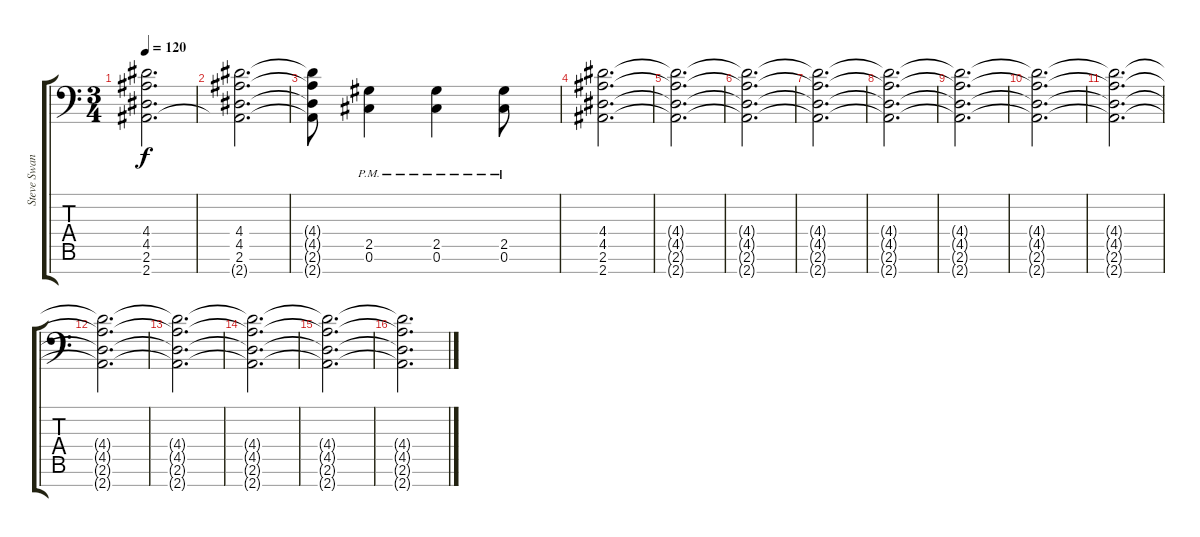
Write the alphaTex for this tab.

\track ("Steve Swanson" "Steve Swan") {instrument distortionguitar}
\staff {score tabs}
\tuning (Db4 Ab3 E3 B2 Gb2 Db2 Ab1) {hide}
\ts (3 4)
\tempo 120
\clef f4
\ks c
(4.4{t} 4.5{t} 2.6{t} 2.7{t}).2{d dy f} |
(4.4 4.5 2.6 2.7{t}).2{d} |
(4.4{t} 4.5{t} 2.6{t} 2.7{t}).8 (2.5{pm} 0.6{pm}).4 (2.5{pm} 0.6{pm}).4 (2.5{pm} 0.6{pm}).8 |
(4.4 4.5 2.6 2.7).2{d} |
(4.4{t} 4.5{t} 2.6{t} 2.7{t}).2{d} |
(4.4{t} 4.5{t} 2.6{t} 2.7{t}).2{d} |
(4.4{t} 4.5{t} 2.6{t} 2.7{t}).2{d} |
(4.4{t} 4.5{t} 2.6{t} 2.7{t}).2{d} |
(4.4{t} 4.5{t} 2.6{t} 2.7{t}).2{d} |
(4.4{t} 4.5{t} 2.6{t} 2.7{t}).2{d} |
(4.4{t} 4.5{t} 2.6{t} 2.7{t}).2{d} |
(4.4{t} 4.5{t} 2.6{t} 2.7{t}).2{d} |
(4.4{t} 4.5{t} 2.6{t} 2.7{t}).2{d} |
(4.4{t} 4.5{t} 2.6{t} 2.7{t}).2{d} |
(4.4{t} 4.5{t} 2.6{t} 2.7{t}).2{d} |
(4.4{t} 4.5{t} 2.6{t} 2.7{t}).2{d}
